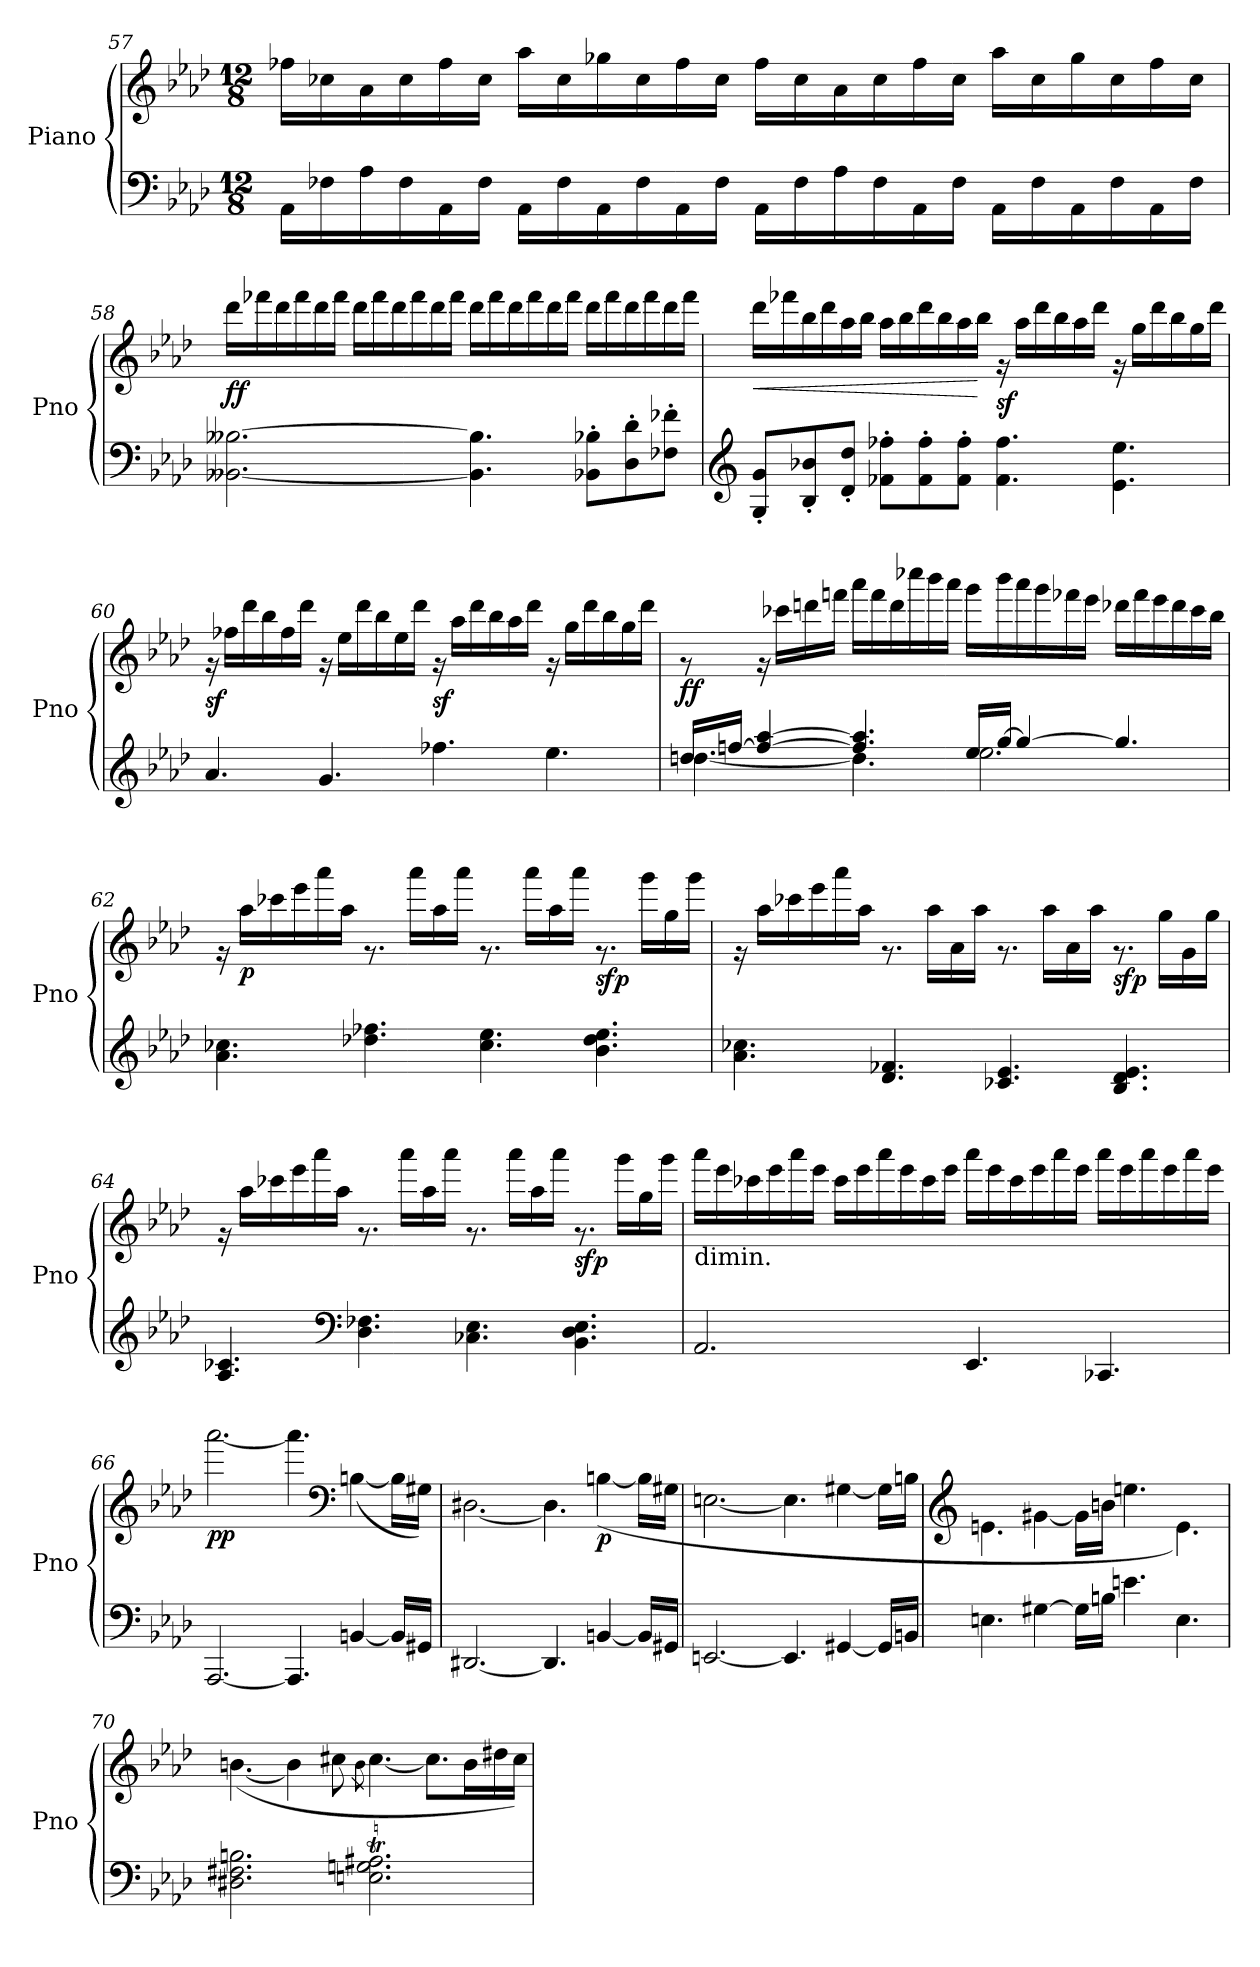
**kern	**kern	**dynam
*part1	*part1	*part1
*staff2	*staff1	*staff1/2
*I"Piano	*	*
*I'Pno	*	*
!!LO:LB:g=z
*clefF4	*clefG2	*
*k[b-e-a-d-]	*k[b-e-a-d-]	*
*f:	*f:	*
*M12/8	*M12/8	*
=57	=57	=57
*	*^	*
16AA-\LL	1.ryy	16ff-X\LL	.
16F-X\	.	16cc-X\	.
16A-\	.	16a-\	.
16F-\	.	16cc-\	.
16AA-\	.	16ff-\	.
16F-\JJ	.	16cc-\JJ	.
16AA-\LL	.	16aa-\LL	.
16F-\	.	16cc-\	.
16AA-\	.	16gg-X\	.
16F-\	.	16cc-\	.
16AA-\	.	16ff-\	.
16F-\JJ	.	16cc-\JJ	.
16AA-\LL	.	16ff-\LL	.
16F-\	.	16cc-\	.
16A-\	.	16a-\	.
16F-\	.	16cc-\	.
16AA-\	.	16ff-\	.
16F-\JJ	.	16cc-\JJ	.
16AA-\LL	.	16aa-\LL	.
16F-\	.	16cc-\	.
16AA-\	.	16gg-\	.
16F-\	.	16cc-\	.
16AA-\	.	16ff-\	.
16F-\JJ	.	16cc-\JJ	.
!!LO:LB:g=z	!!
=58	=58	=58	=58
!	!	!	!LO:DY:b
[2.BB--X\ [2.B--X\	1.ryy	16ddd-\LL	ff
.	.	16fff-X\	.
.	.	16ddd-\	.
.	.	16fff-\	.
.	.	16ddd-\	.
.	.	16fff-\JJ	.
.	.	16ddd-\LL	.
.	.	16fff-\	.
.	.	16ddd-\	.
.	.	16fff-\	.
.	.	16ddd-\	.
.	.	16fff-\JJ	.
4.BB--\] 4.B--\]	.	16ddd-\LL	.
.	.	16fff-\	.
.	.	16ddd-\	.
.	.	16fff-\	.
.	.	16ddd-\	.
.	.	16fff-\JJ	.
8BB-X\' 8B-X\'L	.	16ddd-\LL	.
.	.	16fff-\	.
8D-\' 8d-\'	.	16ddd-\	.
.	.	16fff-\	.
8F-X\' 8f-X\'J	.	16ddd-\	.
.	.	16fff-\JJ	.
!!LO:LB:g=z	!!
=59	=59	=59	=59
*clefG2	*	*	*
!	!	!	!LO:HP:b
8G/' 8g/'L	1.ryy	16ddd-\LL	<
.	.	16fff-X\	.
8B-/' 8b-X/'	.	16bb-\	.
.	.	16ddd-\	.
8d-/' 8dd-/'J	.	16aa-\	.
.	.	16bb-\JJ	.
8f-X\' 8ff-X\'L	.	16aa-\LL	.
.	.	16bb-\	.
8f-\' 8ff-\'	.	16ddd-\	.
.	.	16bb-\	.
8f-\' 8ff-\'J	.	16aa-\	.
.	.	16bb-\JJ	[
!	!	!	!LO:DY:b
4.f-\ 4.ff-\	.	16r	sf
.	.	16aa-\LL	.
.	.	16ddd-\	.
.	.	16bb-\	.
.	.	16aa-\	.
.	.	16ddd-\JJ	.
4.e-\ 4.ee-\	.	16r	.
.	.	16gg\LL	.
.	.	16ddd-\	.
.	.	16bb-\	.
.	.	16gg\	.
.	.	16ddd-\JJ	.
!!LO:LB:g=z	!!
=60	=60	=60	=60
!	!	!	!LO:DY:b
4.a-/	1.ryy	16r	sf
.	.	16ff-X\LL	.
.	.	16ddd-\	.
.	.	16bb-\	.
.	.	16ff-\	.
.	.	16ddd-\JJ	.
4.g/	.	16r	.
.	.	16ee-\LL	.
.	.	16ddd-\	.
.	.	16bb-\	.
.	.	16ee-\	.
.	.	16ddd-\JJ	.
!	!	!	!LO:DY:b
4.ff-X\	.	16r	sf
.	.	16aa-\LL	.
.	.	16ddd-\	.
.	.	16bb-\	.
.	.	16aa-\	.
.	.	16ddd-\JJ	.
4.ee-\	.	16r	.
.	.	16gg\LL	.
.	.	16ddd-\	.
.	.	16bb-\	.
.	.	16gg\	.
.	.	16ddd-\JJ	.
!!LO:PB:g=z	!!
=61	=61	=61	=61
*^	*	*	*
!	!	!	!	!LO:DY:b
16ddn/LL	[4.dd\	1.ryy	8r	ff
[16ffn/JJ	.	.	.	.
4ff/_ [4aa-/	.	.	16r	.
.	.	.	16ccc-X\LL	.
.	.	.	16dddn\	.
.	.	.	16fffn\JJ	.
4.ff/] 4.aa-/]	4.dd\]	.	16aaa-\LL	.
.	.	.	16fff\	.
.	.	.	16ddd\	.
.	.	.	16cccc-X\	.
.	.	.	16bbb-\	.
.	.	.	16aaa-\JJ	.
16ee-/LL	2.ee-\	.	16ggg\LL	.
[16gg/JJ	.	.	16bbb-\	.
4gg/_	.	.	16aaa-\	.
.	.	.	16ggg\	.
.	.	.	16fff-X\	.
.	.	.	16eee-\JJ	.
4.gg/]	.	.	16ddd-X\LL	.
.	.	.	16fff-\	.
.	.	.	16eee-\	.
.	.	.	16ddd-\	.
.	.	.	16ccc-\	.
.	.	.	16bb-\JJ	.
*v	*v	*	*	*
!!LO:LB:g=z	!!
=62	=62	=62	=62
4.a-\ 4.cc-X\	1.ryy	16r	.
!	!	!	!LO:DY:b
.	.	16aa-\LL	p
.	.	16ccc-X\	.
.	.	16eee-\	.
.	.	16aaa-\	.
.	.	16aa-\JJ	.
4.dd-X\ 4.ff-X\	.	8.r	.
.	.	16aaa-\LL	.
.	.	16aa-\	.
.	.	16aaa-\JJ	.
4.cc-\ 4.ee-\	.	8.r	.
.	.	16aaa-\LL	.
.	.	16aa-\	.
.	.	16aaa-\JJ	.
!	!	!	!LO:DY:b
4.b-\ 4.dd-\ 4.ee-\	.	8.r	sfp
.	.	16ggg\LL	.
.	.	16gg\	.
.	.	16ggg\JJ	.
=63	=63	=63	=63
4.a-\ 4.cc-X\	1.ryy	16r	.
.	.	16aa-\LL	.
.	.	16ccc-X\	.
.	.	16eee-\	.
.	.	16aaa-\	.
.	.	16aa-\JJ	.
4.d-/ 4.f-X/	.	8.r	.
.	.	16aa-\LL	.
.	.	16a-\	.
.	.	16aa-\JJ	.
4.c-X/ 4.e-/	.	8.r	.
.	.	16aa-\LL	.
.	.	16a-\	.
.	.	16aa-\JJ	.
!	!	!	!LO:DY:b
4.B-/ 4.d-/ 4.e-/	.	8.r	sfp
.	.	16gg\LL	.
.	.	16g\	.
.	.	16gg\JJ	.
!!LO:LB:g=z	!!
=64	=64	=64	=64
4.A-/ 4.c-X/	1.ryy	16r	.
.	.	16aa-\LL	.
.	.	16ccc-X\	.
.	.	16eee-\	.
.	.	16aaa-\	.
.	.	16aa-\JJ	.
*clefF4	*	*	*
4.D-\ 4.F-X\	.	8.r	.
.	.	16aaa-\LL	.
.	.	16aa-\	.
.	.	16aaa-\JJ	.
4.C-X\ 4.E-\	.	8.r	.
.	.	16aaa-\LL	.
.	.	16aa-\	.
.	.	16aaa-\JJ	.
!	!	!	!LO:DY:b
4.BB-\ 4.D-\ 4.E-\	.	8.r	sfp
.	.	16ggg\LL	.
.	.	16gg\	.
.	.	16ggg\JJ	.
!!LO:LB:g=z	!!
=65	=65	=65	=65
!	!LO:TX:b:t=dimin.	!	!
2.AA-/	1.ryy	16aaa-\LL	.
.	.	16eee-\	.
.	.	16ccc-X\	.
.	.	16eee-\	.
.	.	16aaa-\	.
.	.	16eee-\JJ	.
.	.	16ccc-\LL	.
.	.	16eee-\	.
.	.	16aaa-\	.
.	.	16eee-\	.
.	.	16ccc-\	.
.	.	16eee-\JJ	.
4.EE-/	.	16aaa-\LL	.
.	.	16eee-\	.
.	.	16ccc-\	.
.	.	16eee-\	.
.	.	16aaa-\	.
.	.	16eee-\JJ	.
4.CC-X/	.	16aaa-\LL	.
.	.	16eee-\	.
.	.	16aaa-\	.
.	.	16eee-\	.
.	.	16aaa-\	.
.	.	16eee-\JJ	.
!!LO:LB:g=z	!!
=66	=66	=66	=66
!	!	!	!LO:DY:b
[2.AAA-/	1.ryy	[2.aaa-\	pp
4.AAA-/]	.	4.aaa-\]	.
*	*clefF4	*	*
[4BBn/	.	(<[4Bn\	.
16BB/LL]	.	16B\LL]	.
16GG#X/JJ	.	16G#X\JJ)	.
=67	=67	=67	=67
[2.DD#X/	1.ryy	[2.D#X\	.
4.DD#/]	.	4.D#\]	.
!	!	!	!LO:DY:b
[4BBn/	.	(>[4Bn\	p
16BB/LL]	.	16B\LL]	.
16GG#X/JJ	.	16G#X\JJ	.
=68	=68	=68	=68
[2.EEn/	1.ryy	[2.En\	.
4.EE/]	.	4.E\]	.
[4GG#X/	.	[4G#X\	.
16GG#/LL]	.	16G#\LL]	.
16BBn/JJ	.	16Bn\JJ	.
=69	=69	=69	=69
*	*clefG2	*	*
4.En\	1.ryy	4.en\	.
[4G#X\	.	[4g#X\	.
16G#\LL]	.	16g#\LL]	.
16Bn\JJ	.	16bn\JJ	.
4.en\	.	4.een\	.
4.E\	.	4.e\)	.
!!LO:LB:g=z	!!
=70	=70	=70	=70
2.D#X\ 2.F#X\ 2.Bn\	1.ryy	(<[4.bn\	.
.	.	4b\]	.
.	.	8cc#X\	.
.	.	8qb\	.
2.En\ 2.Gn\ 2.A#X\	.	[4.cc#t\	.
.	.	8.cc#\L]	.
.	.	16b\L	.
.	.	16dd#X\	.
.	.	16cc#\JJ)	.
*	*v	*v	*
=	=	=
*-	*-	*-
